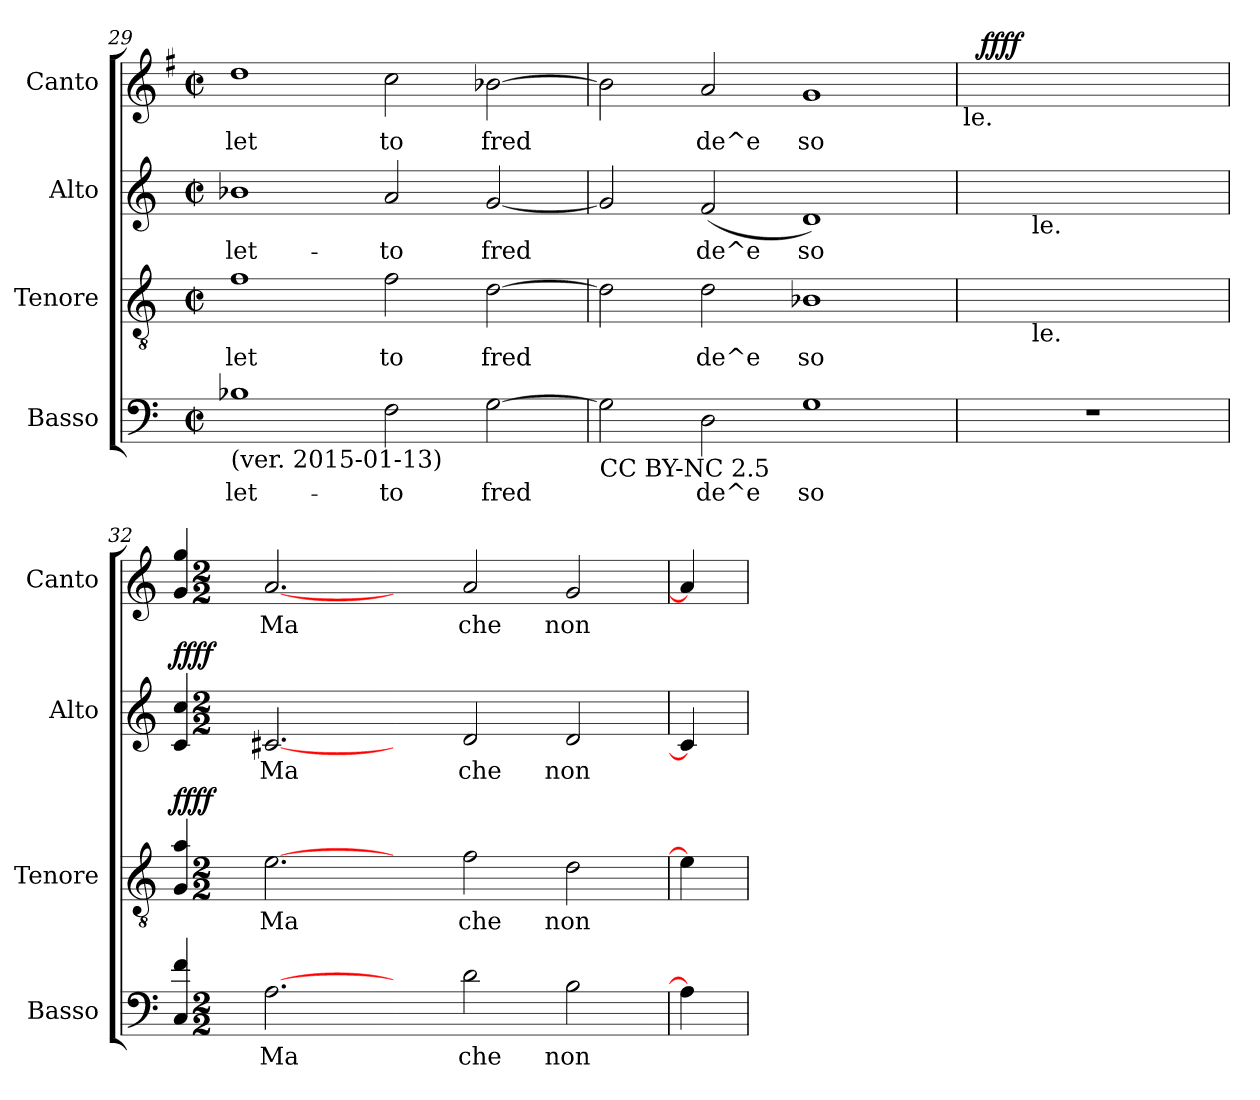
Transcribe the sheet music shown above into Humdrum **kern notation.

**kern	**text	**kern	**text	**dynam	**kern	**text	**dynam	**kern	**text	**dynam
*part4	*part4	*part3	*part3	*part3	*part2	*part2	*part2	*part1	*part1	*part1
*staff4	*staff4	*staff3	*staff3	*staff3	*staff2	*staff2	*staff2	*staff1	*staff1	*staff1
*I"Basso	*	*I"Tenore	*	*	*I"Alto	*	*	*I"Canto	*	*
*I'Basso	*	*I'Tenore	*	*	*I'Alto	*	*	*I'Canto	*	*
*clefF4	*	*clefGv2	*	*	*clefG2	*	*	*clefG2	*	*
*	*	*	*	*	*	*	*	*ITrd-3c-5	*	*
*k[]	*	*k[]	*	*	*k[]	*	*	*k[]	*	*
*C:	*	*C:	*	*	*C:	*	*	*C:	*	*
*M2/2	*	*M2/2	*	*	*M2/2	*	*	*M2/2	*	*
*met(c|)	*	*met(c|)	*	*	*met(c|)	*	*	*met(c|)	*	*
=29	=29	=29	=29	=29	=29	=29	=29	=29	=29	=29
!LO:TX:b:t=(ver. 2015-01-13)	!	!	!	!	!	!	!	!	!	!
!	!LO:LY:b:cj	!	!LO:LY:b	!	!	!LO:LY:b:cj	!	!	!LO:LY:b:cj	!
1B-X	let-	1f	let	.	1b-X	let-	.	1gg	let	.
!	!LO:LY:b:cj	!	!LO:LY:b	!	!	!LO:LY:b:cj	!	!	!LO:LY:b:cj	!
2F\	-to	2f\	to	.	2a/	-to	.	2ff\	to	.
!	!LO:LY:b:cj	!	!LO:LY:b	!	!	!LO:LY:b:cj	!	!	!LO:LY:b:cj	!
[>2G\	fred-	[>2d\	fred	.	[<2g/	fred-	.	[>2ee-X\	fred	.
=30	=30	=30	=30	=30	=30	=30	=30	=30	=30	=30
!LO:TX:b:t=CC BY-NC 2.5	!	!	!	!	!	!	!	!	!	!
!	!LO:LY:b:cj	!	!LO:LY:b	!	!	!LO:LY:b:cj	!	!	!LO:LY:b:cj	!
2G\]	--	2d\]	.	.	2g/]	--	.	2ee-\]	.	.
!	!LO:LY:b:cj	!	!LO:LY:b	!	!	!LO:LY:b:cj	!	!	!LO:LY:b:cj	!
2D\	-de^e	2d\	de^e	.	(<2f/	-de^e	.	2dd/	de^e	.
!	!LO:LY:b:cj	!	!LO:LY:b	!	!	!LO:LY:b:cj	!	!	!LO:LY:b:cj	!
1G	so-	1B-X	so	.	1d)	so-	.	1cc	so	.
=31	=31	=31	=31	=31	=31	=31	=31	=31	=31	=31
!	!	!	!	!	!	!	!	!LO:TX:b:t=le.	!	!
1r	.	8.ryy	.	.	8.ryy	.	.	32ryy	.	.
!	!	!	!	!	!	!	!	!	!	!LO:DY:b
.	.	.	.	.	.	.	.	32%31ryy	.	ffff
!	!	!	!	!	!LO:TX:b:t=le.	!	!	!	!	!
!	!	!LO:TX:b:t=le.	!	!	!	!	!	!	!	!
.	.	2ryy	.	.	2ryy	.	.	.	.	.
.	.	4ryy	.	.	4ryy	.	.	.	.	.
.	.	16ryy	.	.	16ryy	.	.	.	.	.
!!LO:PB:g=z
=32!	=32!	=32!	=32!	=32!	=32!	=32!	=32!	=32!	=32!	=32!
*	*	*	*	*	*	*	*	*k[b-]	*	*
*	*	*	*	*	*	*	*	*F:	*	*
!	!LO:LY:b:cj	!	!LO:LY:b	!LO:DY:b	!	!LO:LY:b:cj	!LO:DY:b	!	!LO:LY:b:cj	!
4f/ 4C/	--	4a/ 4G/	.	ffff	4cc/ 4c/	--	ffff	4ccc/ 4cc/	.	.
*M2/2	*	*M2/2	*	*	*M2/2	*	*	*M2/2	*	*
*met(c|)	*	*met(c|)	*	*	*met(c|)	*	*	*met(c|)	*	*
!	!LO:LY:b:cj	!	!LO:LY:b	!	!	!LO:LY:b:cj	!	!	!LO:LY:b:cj	!
[2.A	-Ma	[2.e	Ma	.	[2.c#X	-Ma	.	[2.dd	Ma	.
4ryy	.	4ryy	.	.	4ryy	.	.	4ryy	.	.
!	!LO:LY:b:cj	!	!LO:LY:b	!	!	!LO:LY:b:cj	!	!	!LO:LY:b:cj	!
2d\	che	2f\	che	.	2d/	che	.	2dd/	che	.
!	!LO:LY:b:cj	!	!LO:LY:b	!	!	!LO:LY:b:cj	!	!	!LO:LY:b:cj	!
2B\	non	2d\	non	.	2d/	non	.	2cc/	non	.
=33	=33	=33	=33	=33	=33	=33	=33	=33	=33	=33
4A]	.	4e]	.	.	4c#]	.	.	4dd]	.	.
=	=	=	=	=	=	=	=	=	=	=
*-	*-	*-	*-	*-	*-	*-	*-	*-	*-	*-
